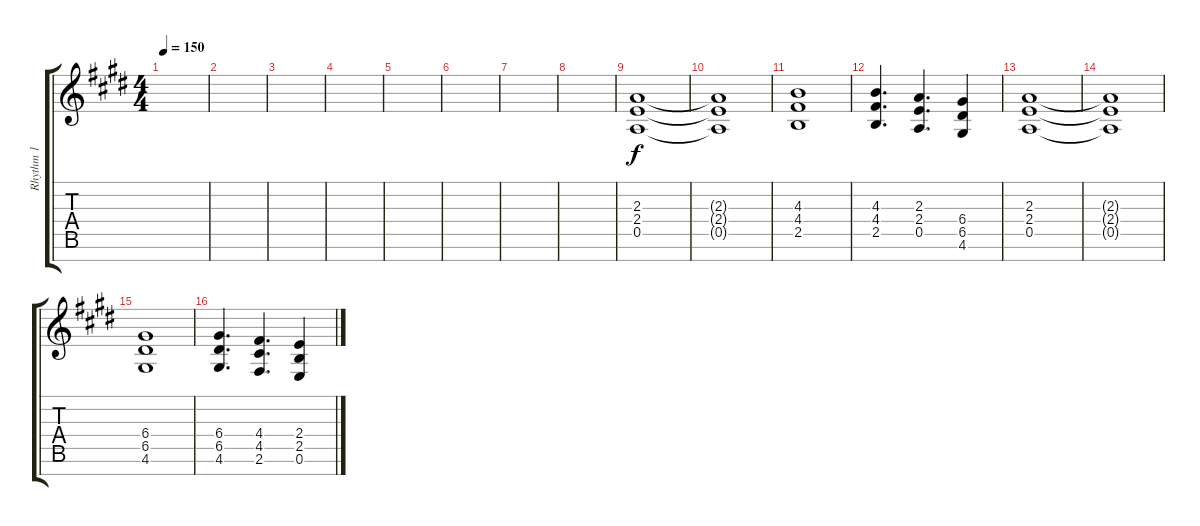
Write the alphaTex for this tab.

\track ("Rhythm 1" "Rhythm 1") {instrument distortionguitar}
\staff {score tabs}
\tuning (E4 B3 G3 D3 A2 E2 B1) {hide}
\ts (4 4)
\tempo 150
\clef g2
\ks c#minor
|
|
|
|
|
|
|
|
(2.3 2.4 0.5).1{volume 10} |
(2.3{t} 2.4{t} 0.5{t}).1 |
(4.3 4.4 2.5).1 |
(4.3 4.4 2.5).4{d} (2.3 2.4 0.5).4{d} (6.4 6.5 4.6).4 |
(2.3 2.4 0.5).1 |
(2.3{t} 2.4{t} 0.5{t}).1 |
(6.4 6.5 4.6).1 |
(6.4 6.5 4.6).4{d} (4.4 4.5 2.6).4{d} (2.4 2.5 0.6).4
